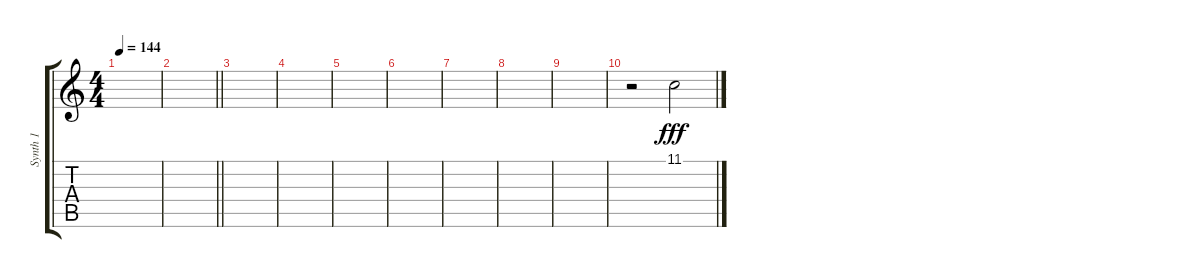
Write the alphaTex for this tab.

\track ("Synth 1" "Synth 1") {instrument synthbrass1}
\staff {score tabs}
\tuning (Db4 Ab3 E3 B2 Gb2 B1) {hide}
\ts (4 4)
\tempo 144
\clef g2
\ks c
|
\barLineRight lightlight
|
|
|
|
|
|
|
|
r.2{instrument reversecymbal} 11.1.2{dy fff}
